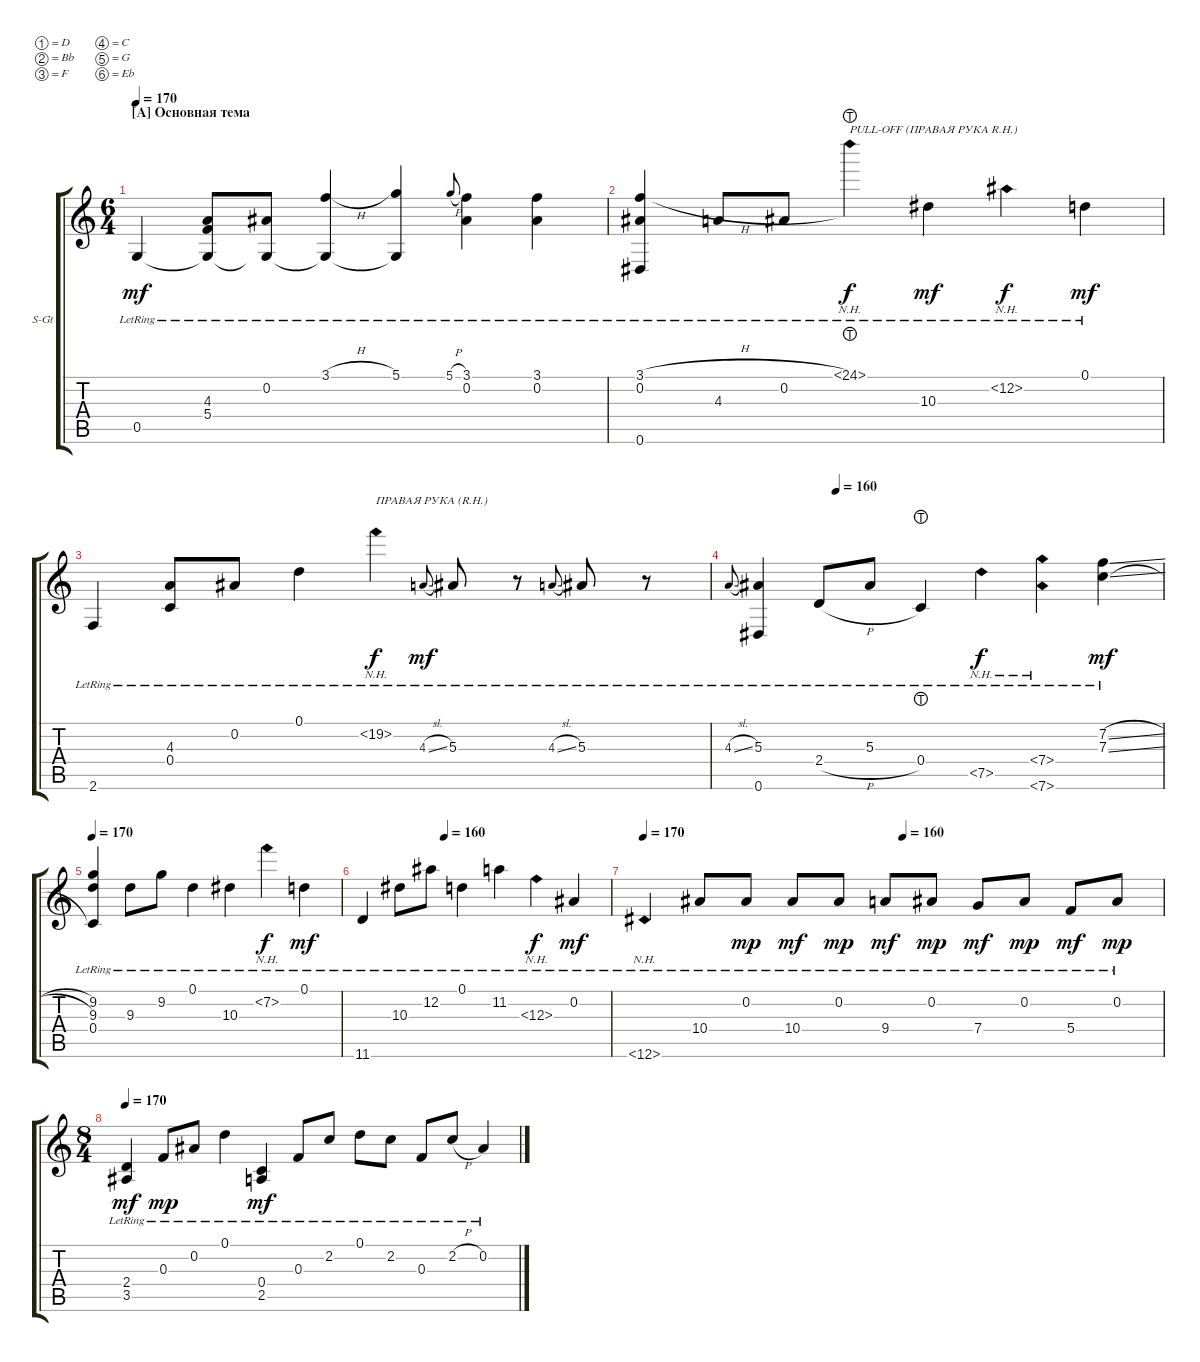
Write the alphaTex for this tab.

\defaultSystemsLayout 4
\bracketExtendMode groupsimilarinstruments
\firstSystemTrackNameOrientation horizontal
\otherSystemsTrackNameOrientation horizontal
\track ("Steel Guitar" "S-Gt") {instrument acousticguitarsteel}
\staff {score tabs}
\tuning (D4 Bb3 F3 C3 G2 Eb2)
\ts (6 4)
\section ("A" "Основная тема")
\tempo 170
\clef g2
\ks c
0.5{lr}.4{dy mf} (5.4{lr} 4.3{lr} 0.5{lr t}).8 (0.2{lr} 0.5{lr t}).8 (3.1{h lr} 0.5{lr t}).4 (5.1{lr} 0.5{lr t}).4 5.1{h lr}.8{gr onbeat} (3.1{lr} 0.2{lr}).4 (3.1{lr} 0.2{lr}).4 |
(0.6{lr} 3.1{h lr} 0.2{lr}).4 4.3{lr}.8 0.2{lr}.8 24.1{nh lht lr}.4{txt "PULL-OFF (ПРАВАЯ РУКА R.H.)" dy f} 10.3{lr}.4{dy mf} 12.2{nh lr}.4{dy f} 0.1{lr}.4{dy mf} |
2.6{lr}.4 (4.3{lr} 0.4{lr}).8 0.2{lr}.8 0.1{lr}.4 19.2{nh lr}.4{txt "ПРАВАЯ РУКА (R.H.)" dy f} 4.3{sl lr}.8{gr onbeat dy mf} 5.3{lr}.8 r.8 4.3{sl lr}.8{gr onbeat} 5.3{lr}.8 r.8 |
\tempo (160 0.25)
4.3{sl lr}.8{gr onbeat} (5.3{lr} 0.6{lr}).4 2.4{h lr}.8 5.3{lr}.8 0.4{lht lr}.4 7.5{nh lr}.4{dy f} (7.4{nh lr} 7.6{nh lr}).4 (7.2{sl lr} 7.3{sl lr}).4{dy mf} |
\tempo 170
(9.2{lr} 9.3{lr} 0.4{lr}).4 9.3{lr}.8 9.2{lr}.8 0.1{lr}.4 10.3{lr}.4 7.2{nh lr}.4{dy f} 0.1{lr}.4{dy mf} |
\tempo (160 0.333333)
11.6{lr}.4 10.3{lr}.8 12.2{lr}.8 0.1{lr}.4 11.2{lr}.4 12.3{nh lr}.4{dy f} 0.2{lr}.4{dy mf} |
\tempo 170
\tempo (160 0.5)
12.6{nh lr}.4 10.4{lr}.8 0.2{lr}.8{dy mp} 10.4{lr}.8{dy mf} 0.2{lr}.8{dy mp} 9.4{lr}.8{dy mf} 0.2{lr}.8{dy mp} 7.4{lr}.8{dy mf} 0.2{lr}.8{dy mp} 5.4{lr}.8{dy mf} 0.2{lr}.8{dy mp} |
\ts (8 4)
\tempo 170
(3.5{lr} 2.4{lr}).4{dy mf} 0.3{lr}.8{dy mp} 0.2{lr}.8 0.1{lr}.4 (2.5{lr} 0.4{lr}).4{dy mf} 0.3{lr}.8 2.2{lr}.8 0.1{lr}.8 2.2{lr}.8 0.3{lr}.8 2.2{h lr}.8 0.2{lr}.4
